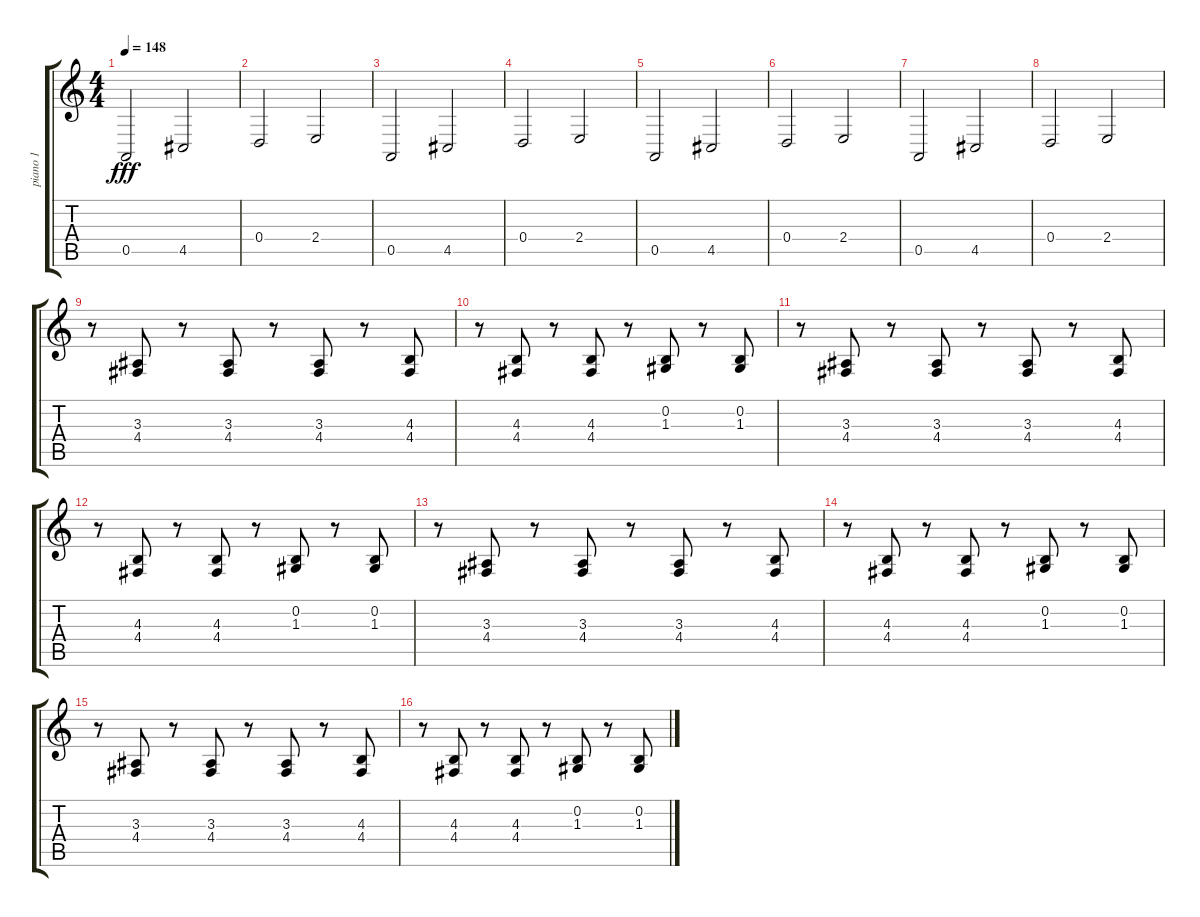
\track ("piano 1" "piano 1") {instrument brightacousticpiano}
\staff {score tabs}
\tuning (E4 B3 G3 D3 A2 E2) {hide}
\ts (4 4)
\tempo 148
\clef g2
\ks c
0.5.2{dy fff} 4.5.2 |
0.4.2 2.4.2 |
0.5.2 4.5.2 |
0.4.2 2.4.2 |
0.5.2 4.5.2 |
0.4.2 2.4.2 |
0.5.2 4.5.2 |
0.4.2 2.4.2 |
r.8 (3.3 4.4).8{volume 15} r.8 (3.3 4.4).8 r.8 (3.3 4.4).8 r.8 (4.3 4.4).8 |
r.8 (4.3 4.4).8 r.8 (4.3 4.4).8 r.8 (0.2 1.3).8 r.8 (0.2 1.3).8 |
r.8 (3.3 4.4).8 r.8 (3.3 4.4).8 r.8 (3.3 4.4).8 r.8 (4.3 4.4).8 |
r.8 (4.3 4.4).8 r.8 (4.3 4.4).8 r.8 (0.2 1.3).8 r.8 (0.2 1.3).8 |
r.8 (3.3 4.4).8 r.8 (3.3 4.4).8 r.8 (3.3 4.4).8 r.8 (4.3 4.4).8 |
r.8 (4.3 4.4).8 r.8 (4.3 4.4).8 r.8 (0.2 1.3).8 r.8 (0.2 1.3).8 |
r.8 (3.3 4.4).8 r.8 (3.3 4.4).8 r.8 (3.3 4.4).8 r.8 (4.3 4.4).8 |
r.8 (4.3 4.4).8 r.8 (4.3 4.4).8 r.8 (0.2 1.3).8 r.8 (0.2 1.3).8
